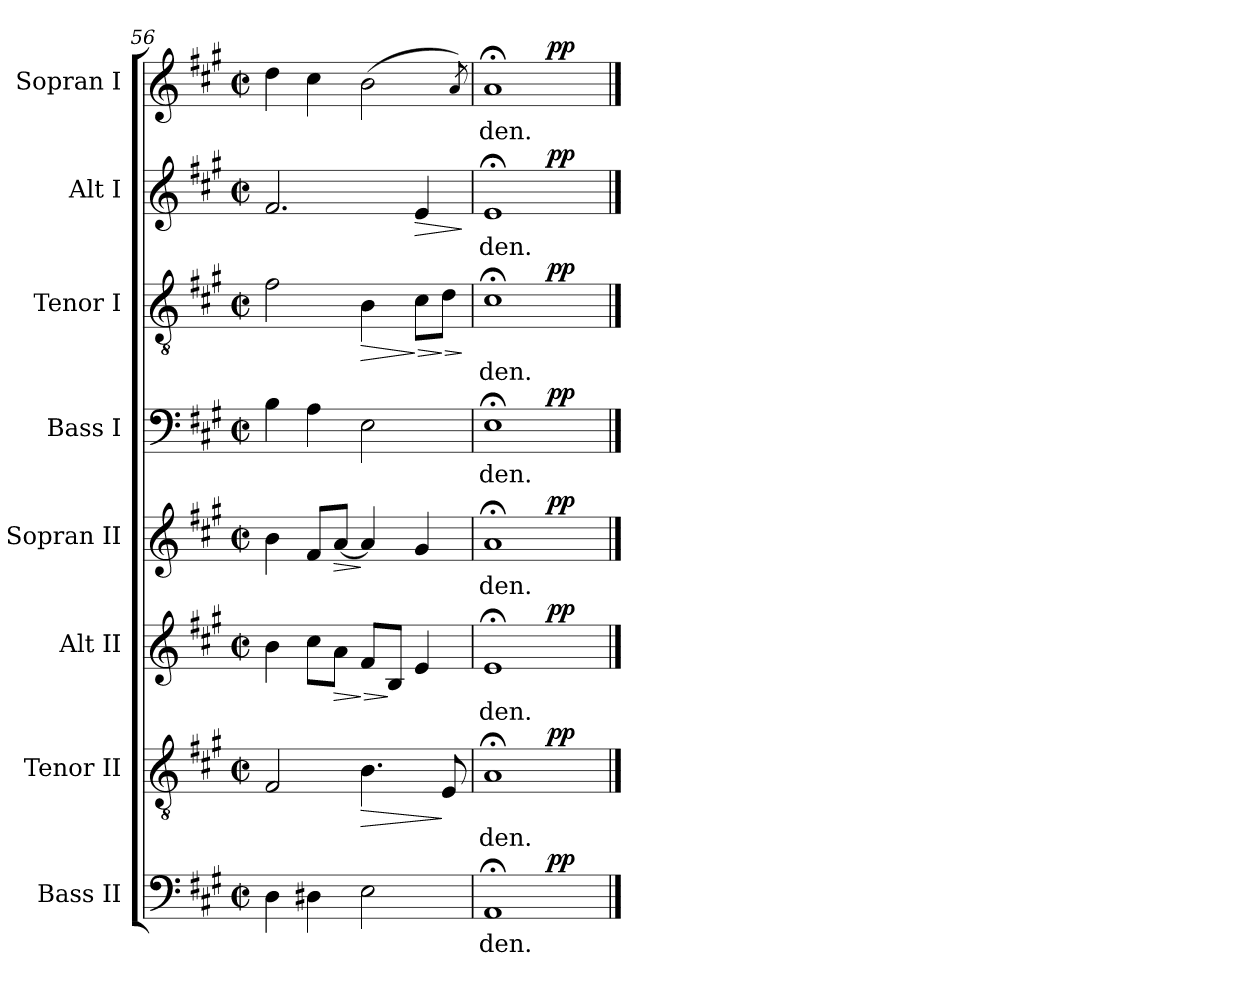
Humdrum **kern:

**kern	**text	**dynam	**kern	**text	**dynam	**kern	**text	**dynam	**kern	**text	**dynam	**kern	**text	**dynam	**kern	**text	**dynam	**kern	**text	**dynam	**kern	**text	**dynam
*part8	*part8	*part8	*part7	*part7	*part7	*part6	*part6	*part6	*part5	*part5	*part5	*part4	*part4	*part4	*part3	*part3	*part3	*part2	*part2	*part2	*part1	*part1	*part1
*staff8	*staff8	*staff8	*staff7	*staff7	*staff7	*staff6	*staff6	*staff6	*staff5	*staff5	*staff5	*staff4	*staff4	*staff4	*staff3	*staff3	*staff3	*staff2	*staff2	*staff2	*staff1	*staff1	*staff1
*I"Bass II	*	*	*I"Tenor II	*	*	*I"Alt II	*	*	*I"Sopran II	*	*	*I"Bass I	*	*	*I"Tenor I	*	*	*I"Alt I	*	*	*I"Sopran I	*	*
*I'B II	*	*	*I'T II	*	*	*I'A II	*	*	*I'S II	*	*	*I'B I	*	*	*I'T I	*	*	*I'A I	*	*	*I'S I	*	*
*clefF4	*	*	*clefGv2	*	*	*clefG2	*	*	*clefG2	*	*	*clefF4	*	*	*clefGv2	*	*	*clefG2	*	*	*clefG2	*	*
*k[f#c#g#]	*	*	*k[f#c#g#]	*	*	*k[f#c#g#]	*	*	*k[f#c#g#]	*	*	*k[f#c#g#]	*	*	*k[f#c#g#]	*	*	*k[f#c#g#]	*	*	*k[f#c#g#]	*	*
*A:	*	*	*A:	*	*	*A:	*	*	*A:	*	*	*A:	*	*	*A:	*	*	*A:	*	*	*A:	*	*
*M2/2	*	*	*M2/2	*	*	*M2/2	*	*	*M2/2	*	*	*M2/2	*	*	*M2/2	*	*	*M2/2	*	*	*M2/2	*	*
*met(c|)	*	*	*met(c|)	*	*	*met(c|)	*	*	*met(c|)	*	*	*met(c|)	*	*	*met(c|)	*	*	*met(c|)	*	*	*met(c|)	*	*
=56	=56	=56	=56	=56	=56	=56	=56	=56	=56	=56	=56	=56	=56	=56	=56	=56	=56	=56	=56	=56	=56	=56	=56
4D\	.	.	2F#/	.	.	4b\	.	.	4b\	.	.	4B\	.	.	2f#\	.	.	2.f#/	.	.	4dd\	.	.
4D#X\	.	.	.	.	.	8cc#\L	.	.	8f#/L	.	.	4A\	.	.	.	.	.	.	.	.	4cc#\	.	.
!	!	!	!	!	!	!	!	!LO:HP:b	!	!	!LO:HP:b	!	!	!	!	!	!	!	!	!	!	!	!
.	.	.	.	.	.	8a\J	.	>	[8a/J	.	>	.	.	.	.	.	.	.	.	.	.	.	.
!	!	!	!	!	!LO:HP:b	!	!	!LO:HP:n=1:b	!	!	!	!	!	!	!	!	!LO:HP:b	!	!	!	!	!	!
2E\	.	.	4.B\	.	>	8f#/L	.	] >	4a/]	.	]	2E\	.	.	4B\	.	>	.	.	.	(2b\	.	.
.	.	.	.	.	.	8B/J	.	]	.	.	.	.	.	.	.	.	.	.	.	.	.	.	.
!	!	!	!	!	!	!	!	!	!	!	!	!	!	!	!	!	!LO:HP:n=1:b	!	!	!LO:HP:b	!	!	!
.	.	.	.	.	.	4e/	.	.	4g#/	.	.	.	.	.	8c#\L	.	] >	4e/	.	>	.	.	.
!	!	!	!	!	!	!	!	!	!	!	!	!	!	!	!	!	!LO:HP:n=1:b	!	!	!	!	!	!
.	.	.	8E/	.	]	.	.	.	.	.	.	.	.	.	8d\J	.	] >	.	.	.	.	.	.
.	.	.	.	.	.	.	.	.	.	.	.	.	.	.	.	.	.	.	.	.	8qa/)	.	.
.	.	.	.	.	.	.	.	.	.	.	.	.	.	.	.	.	]	.	.	]	.	.	.
=57	=57	=57	=57	=57	=57	=57	=57	=57	=57	=57	=57	=57	=57	=57	=57	=57	=57	=57	=57	=57	=57	=57	=57
*^	*	*	*^	*	*	*^	*	*	*^	*	*	*^	*	*	*^	*	*	*^	*	*	*^	*	*
1AA;<	2ryy	-den.	.	1A;<	2ryy	-den.	.	1e;<	2ryy	-den.	.	1a;<	2ryy	-den.	.	1E;<	2ryy	-den.	.	1c#;<	2ryy	-den.	.	1e;<	2ryy	-den.	.	1a;<	2ryy	-den.	.
!	!	!	!LO:DY:a	!	!	!	!LO:DY:a	!	!	!	!LO:DY:a	!	!	!	!LO:DY:a	!	!	!	!LO:DY:a	!	!	!	!LO:DY:a	!	!	!	!LO:DY:a	!	!	!	!LO:DY:a
.	2ryy	.	pp	.	2ryy	.	pp	.	2ryy	.	pp	.	2ryy	.	pp	.	2ryy	.	pp	.	2ryy	.	pp	.	2ryy	.	pp	.	2ryy	.	pp
*v	*v	*	*	*	*	*	*	*v	*v	*	*	*v	*v	*	*	*v	*v	*	*	*v	*v	*	*	*v	*v	*	*	*v	*v	*	*
*	*	*	*v	*v	*	*	*	*	*	*	*	*	*	*	*	*	*	*	*	*	*	*	*	*
==	==	==	==	==	==	==	==	==	==	==	==	==	==	==	==	==	==	==	==	==	==	==	==
*-	*-	*-	*-	*-	*-	*-	*-	*-	*-	*-	*-	*-	*-	*-	*-	*-	*-	*-	*-	*-	*-	*-	*-
